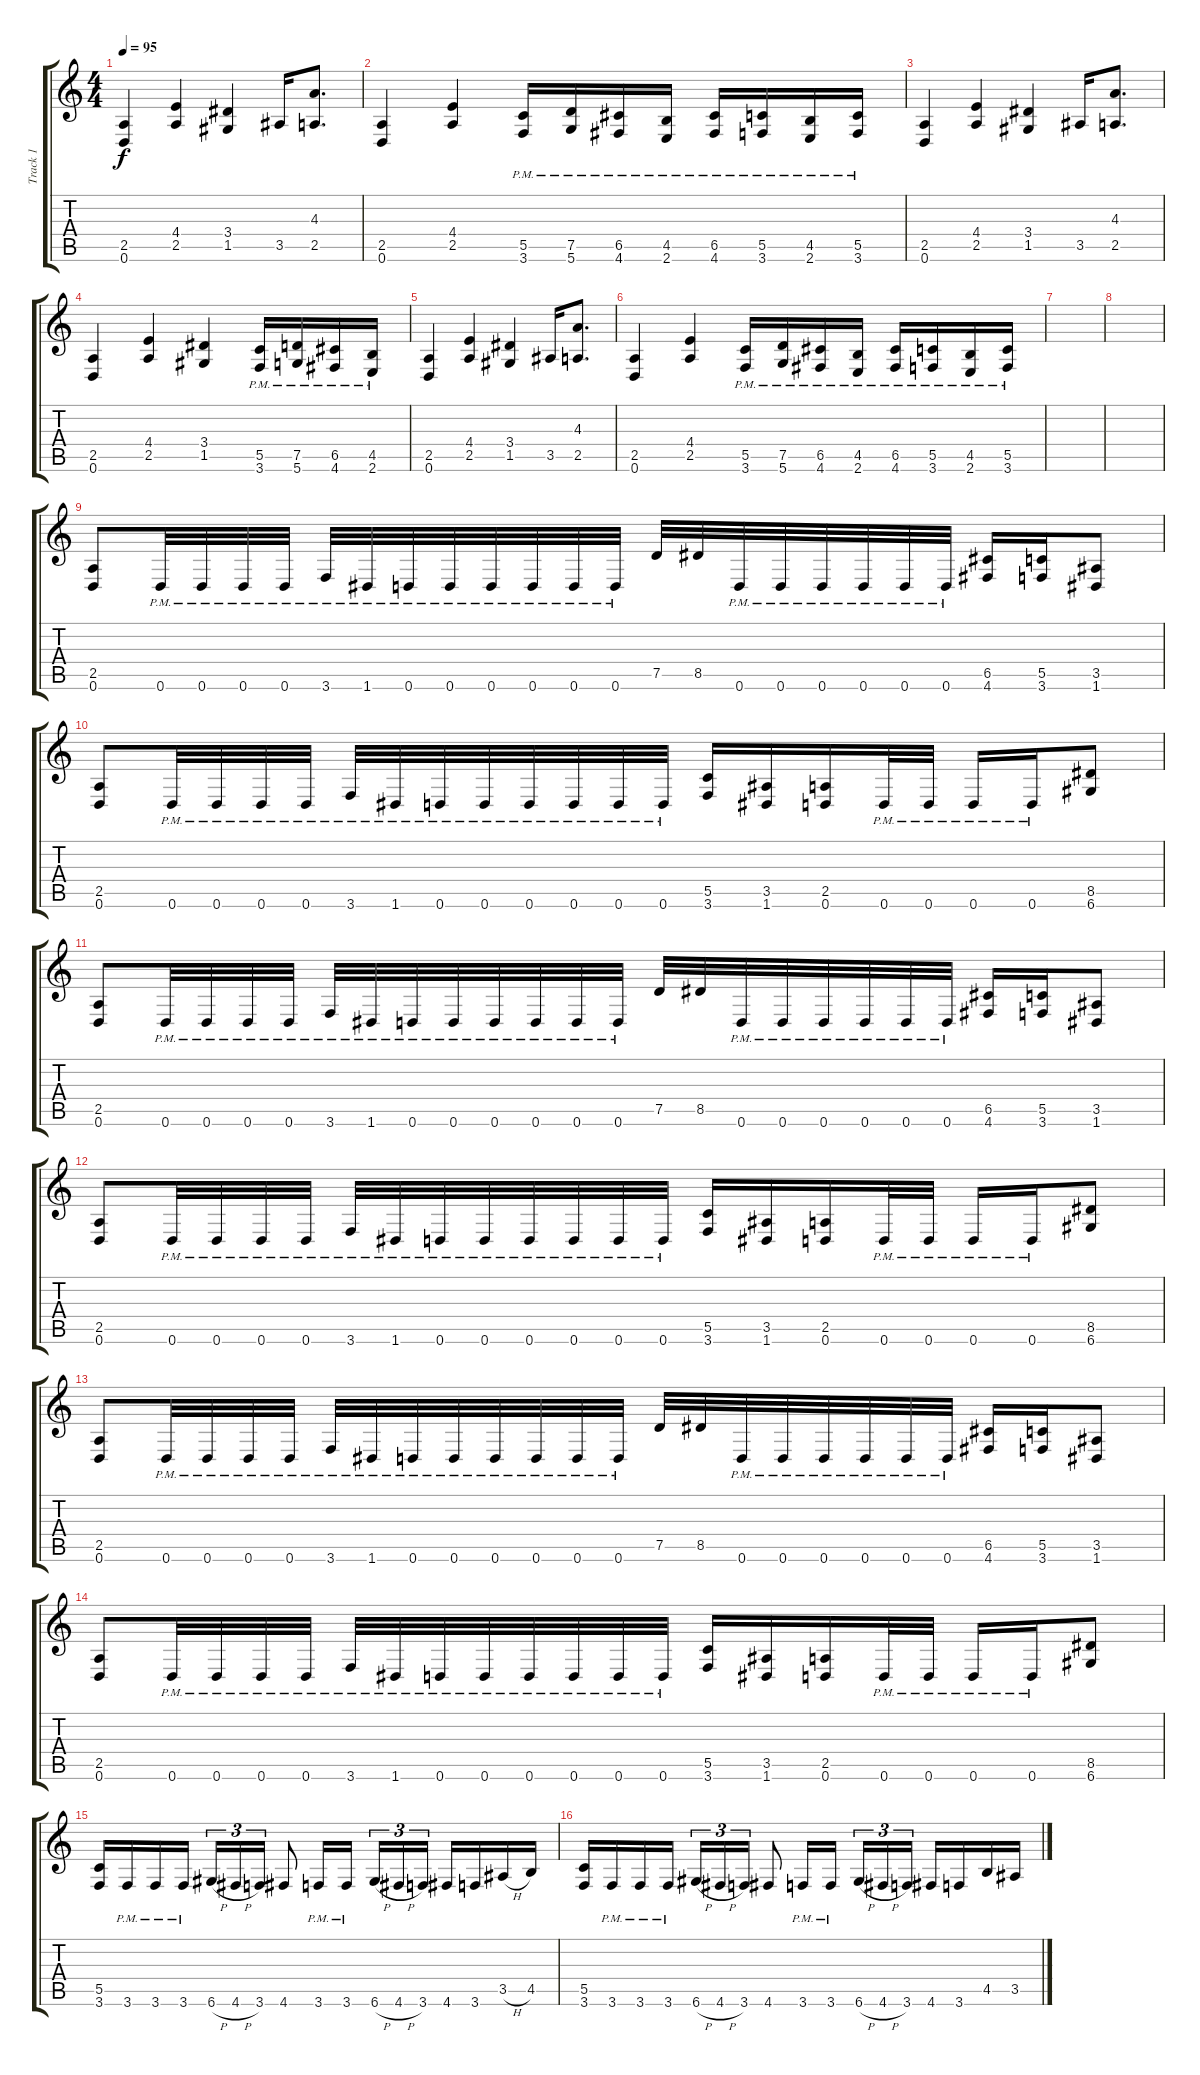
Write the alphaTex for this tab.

\track ("Track 1" "Track 1") {instrument distortionguitar}
\staff {score tabs}
\tuning (D4 A3 F3 C3 G2 D2) {hide}
\ts (4 4)
\tempo 95
\clef g2
\ks c
(2.5 0.6).4{dy f} (4.4 2.5).4 (3.4 1.5).4 3.5.16 (4.3 2.5).8{d} |
(2.5 0.6).4 (4.4 2.5).4 (5.5{pm} 3.6{pm}).16 (7.5{pm} 5.6{pm}).16 (6.5{pm} 4.6{pm}).16 (4.5{pm} 2.6{pm}).16 (6.5{pm} 4.6{pm}).16 (5.5{pm} 3.6{pm}).16 (4.5{pm} 2.6{pm}).16 (5.5{pm} 3.6{pm}).16 |
(2.5 0.6).4 (4.4 2.5).4 (3.4 1.5).4 3.5.16 (4.3 2.5).8{d} |
(2.5 0.6).4 (4.4 2.5).4 (3.4 1.5).4 (5.5{pm} 3.6{pm}).16 (7.5{pm} 5.6{pm}).16 (6.5{pm} 4.6{pm}).16 (4.5{pm} 2.6{pm}).16 |
(2.5 0.6).4 (4.4 2.5).4 (3.4 1.5).4 3.5.16 (4.3 2.5).8{d} |
(2.5 0.6).4 (4.4 2.5).4 (5.5{pm} 3.6{pm}).16 (7.5{pm} 5.6{pm}).16 (6.5{pm} 4.6{pm}).16 (4.5{pm} 2.6{pm}).16 (6.5{pm} 4.6{pm}).16 (5.5{pm} 3.6{pm}).16 (4.5{pm} 2.6{pm}).16 (5.5{pm} 3.6{pm}).16 |
|
|
(2.5 0.6).8{balance 4} 0.6{pm}.32 0.6{pm}.32 0.6{pm}.32 0.6{pm}.32 3.6{pm}.32 1.6{pm}.32 0.6{pm}.32 0.6{pm}.32 0.6{pm}.32 0.6{pm}.32 0.6{pm}.32 0.6{pm}.32 7.5.32 8.5.32 0.6{pm}.32 0.6{pm}.32 0.6{pm}.32 0.6{pm}.32 0.6{pm}.32 0.6{pm}.32 (6.5 4.6).16 (5.5 3.6).16 (3.5 1.6).8 |
(2.5 0.6).8 0.6{pm}.32 0.6{pm}.32 0.6{pm}.32 0.6{pm}.32 3.6{pm}.32 1.6{pm}.32 0.6{pm}.32 0.6{pm}.32 0.6{pm}.32 0.6{pm}.32 0.6{pm}.32 0.6{pm}.32 (5.5 3.6).16 (3.5 1.6).16 (2.5 0.6).16 0.6{pm}.32 0.6{pm}.32 0.6{pm}.16 0.6{pm}.16 (8.5 6.6).8 |
(2.5 0.6).8 0.6{pm}.32 0.6{pm}.32 0.6{pm}.32 0.6{pm}.32 3.6{pm}.32 1.6{pm}.32 0.6{pm}.32 0.6{pm}.32 0.6{pm}.32 0.6{pm}.32 0.6{pm}.32 0.6{pm}.32 7.5.32 8.5.32 0.6{pm}.32 0.6{pm}.32 0.6{pm}.32 0.6{pm}.32 0.6{pm}.32 0.6{pm}.32 (6.5 4.6).16 (5.5 3.6).16 (3.5 1.6).8 |
(2.5 0.6).8 0.6{pm}.32 0.6{pm}.32 0.6{pm}.32 0.6{pm}.32 3.6{pm}.32 1.6{pm}.32 0.6{pm}.32 0.6{pm}.32 0.6{pm}.32 0.6{pm}.32 0.6{pm}.32 0.6{pm}.32 (5.5 3.6).16 (3.5 1.6).16 (2.5 0.6).16 0.6{pm}.32 0.6{pm}.32 0.6{pm}.16 0.6{pm}.16 (8.5 6.6).8 |
(2.5 0.6).8 0.6{pm}.32 0.6{pm}.32 0.6{pm}.32 0.6{pm}.32 3.6{pm}.32 1.6{pm}.32 0.6{pm}.32 0.6{pm}.32 0.6{pm}.32 0.6{pm}.32 0.6{pm}.32 0.6{pm}.32 7.5.32 8.5.32 0.6{pm}.32 0.6{pm}.32 0.6{pm}.32 0.6{pm}.32 0.6{pm}.32 0.6{pm}.32 (6.5 4.6).16 (5.5 3.6).16 (3.5 1.6).8 |
(2.5 0.6).8 0.6{pm}.32 0.6{pm}.32 0.6{pm}.32 0.6{pm}.32 3.6{pm}.32 1.6{pm}.32 0.6{pm}.32 0.6{pm}.32 0.6{pm}.32 0.6{pm}.32 0.6{pm}.32 0.6{pm}.32 (5.5 3.6).16 (3.5 1.6).16 (2.5 0.6).16 0.6{pm}.32 0.6{pm}.32 0.6{pm}.16 0.6{pm}.16 (8.5 6.6).8 |
(5.5 3.6).16 3.6{pm}.16 3.6{pm}.16 3.6{pm}.16 6.6{h}.16{tu (3 2)} 4.6{h}.16{tu (3 2)} 3.6.16{tu (3 2)} 4.6.8 3.6{pm}.16 3.6{pm}.16{beam splitsecondary} 6.6{h}.16{tu (3 2)} 4.6{h}.16{tu (3 2)} 3.6.16{tu (3 2)} 4.6.16 3.6.16 3.5{h}.16 4.5.16 |
(5.5 3.6).16 3.6{pm}.16 3.6{pm}.16 3.6{pm}.16 6.6{h}.16{tu (3 2)} 4.6{h}.16{tu (3 2)} 3.6.16{tu (3 2)} 4.6.8 3.6{pm}.16 3.6{pm}.16{beam splitsecondary} 6.6{h}.16{tu (3 2)} 4.6{h}.16{tu (3 2)} 3.6.16{tu (3 2)} 4.6.16 3.6.16 4.5.16 3.5.16
